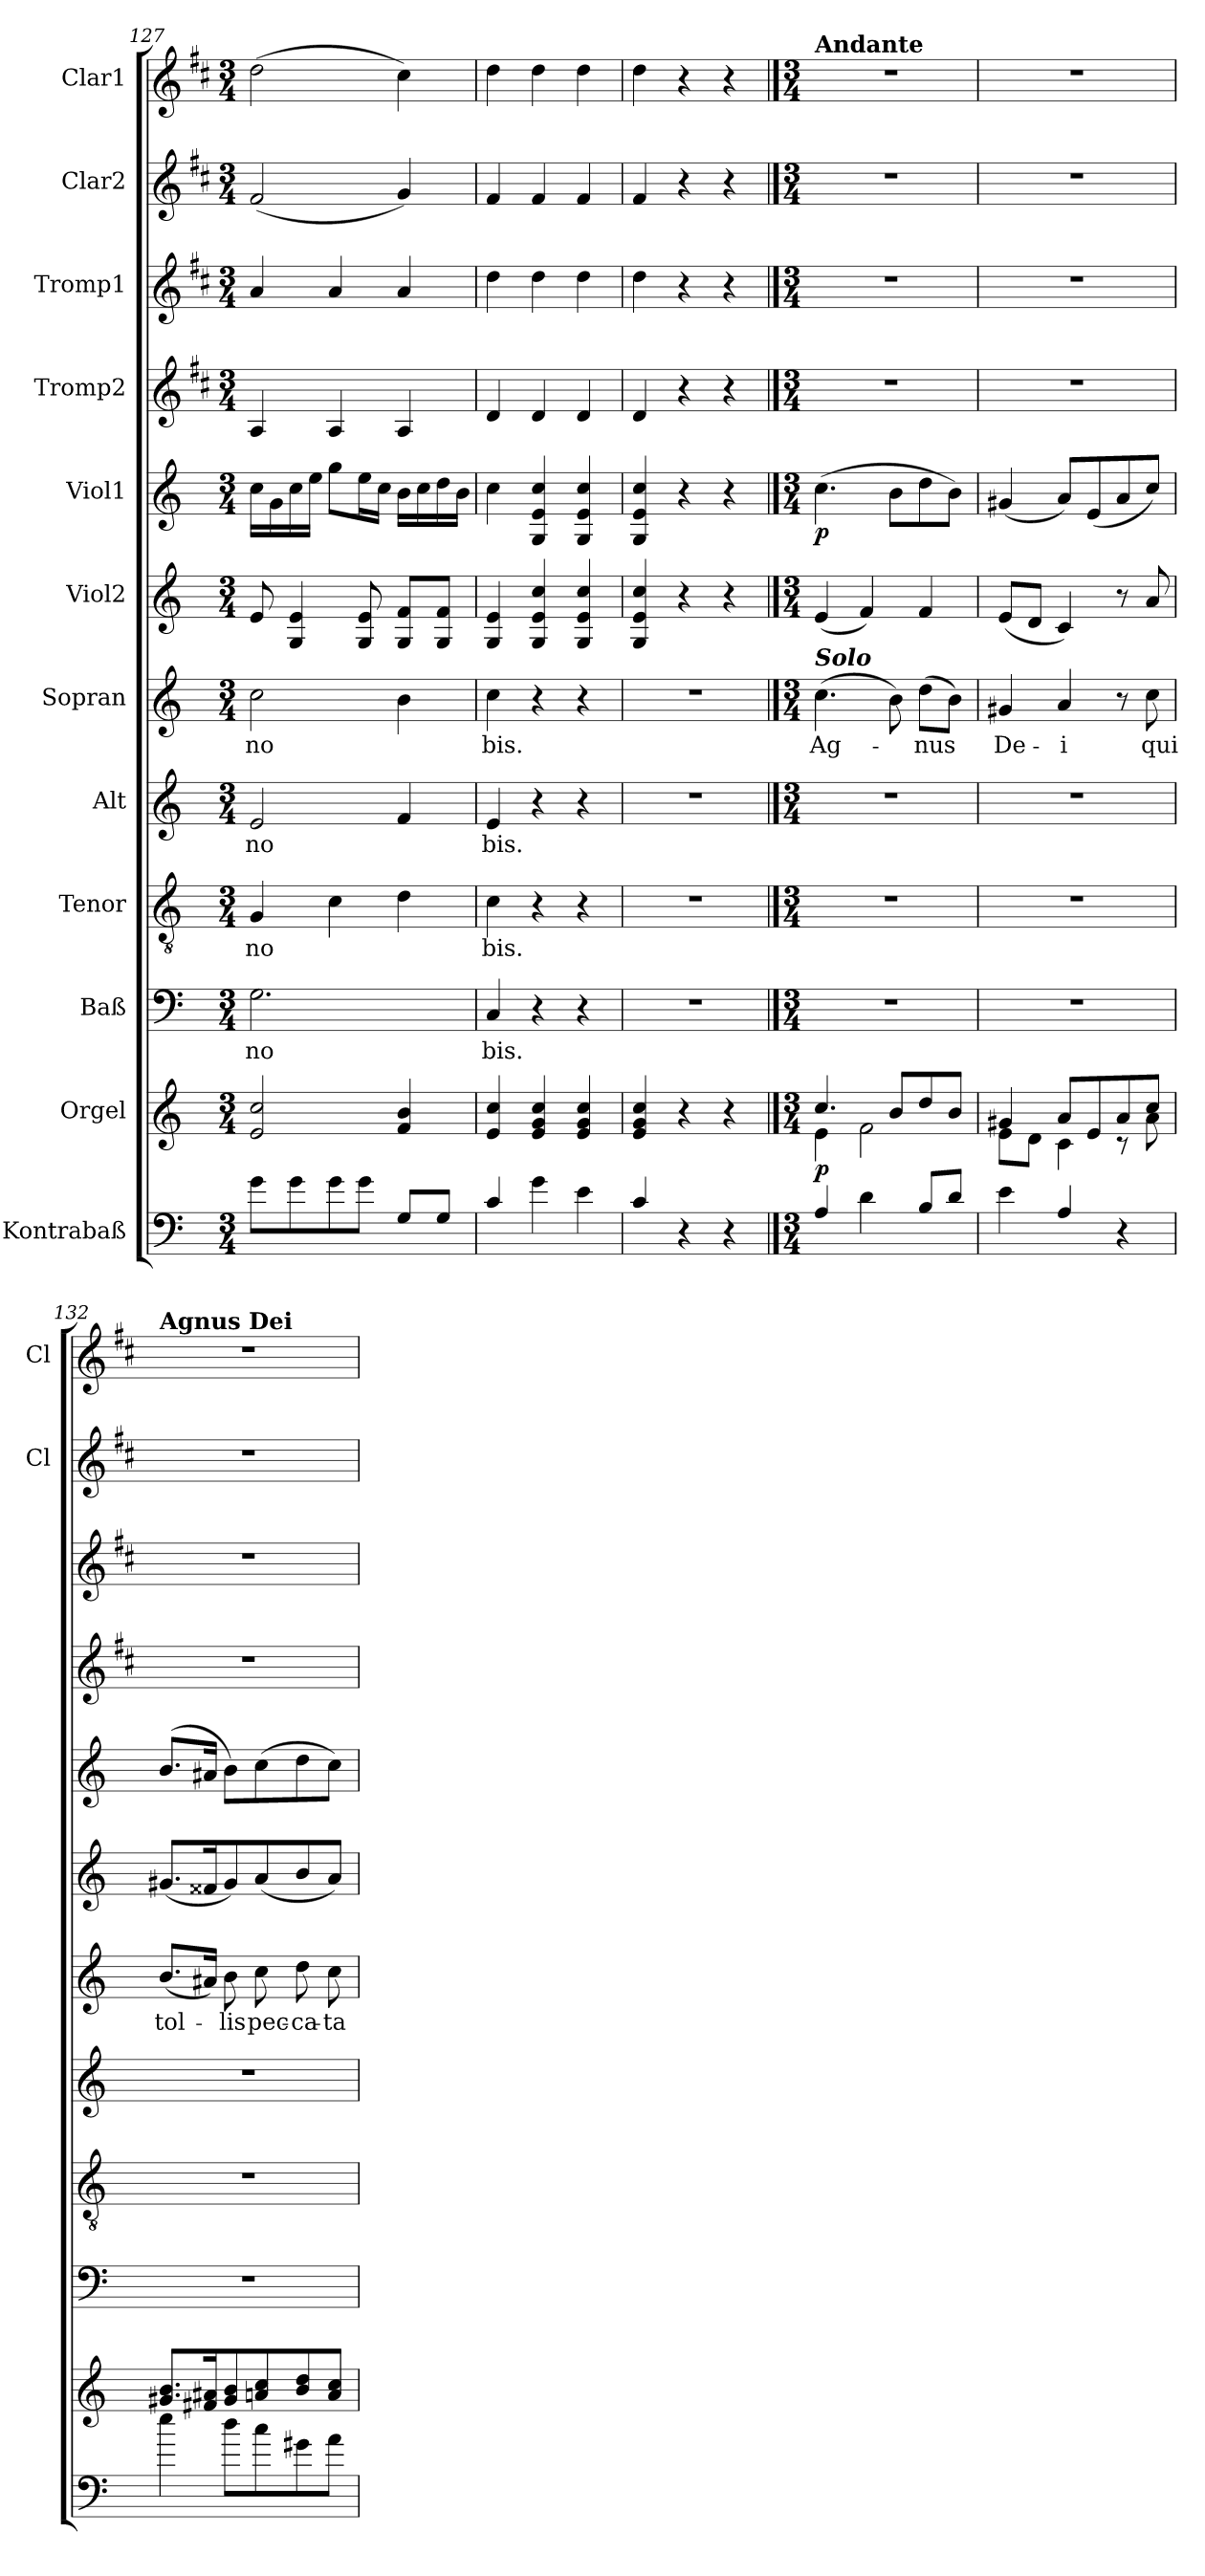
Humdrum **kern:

**kern	**dynam	**kern	**kern	**text	**kern	**text	**kern	**text	**kern	**text	**kern	**kern	**dynam	**kern	**kern	**kern	**kern
*part12	*part12	*part11	*part10	*part10	*part9	*part9	*part8	*part8	*part7	*part7	*part6	*part5	*part5	*part4	*part3	*part2	*part1
*staff12	*staff12	*staff11	*staff10	*staff10	*staff9	*staff9	*staff8	*staff8	*staff7	*staff7	*staff6	*staff5	*staff5	*staff4	*staff3	*staff2	*staff1
*I"Kontrabaß	*	*I"Orgel	*I"Baß	*	*I"Tenor	*	*I"Alt	*	*I"Sopran	*	*I"Viol2	*I"Viol1	*	*I"Tromp2	*I"Tromp1	*I"Clar2	*I"Clar1
*	*	*	*	*	*	*	*	*	*	*	*	*	*	*	*	*I'Cl	*I'Cl
*clefF4	*	*clefG2	*clefF4	*	*clefGv2	*	*clefG2	*	*clefG2	*	*clefG2	*clefG2	*	*clefG2	*clefG2	*clefG2	*clefG2
*ITrd7c12	*	*	*	*	*	*	*	*	*	*	*	*	*	*ITrd1c2	*ITrd1c2	*ITrd1c2	*ITrd1c2
*k[]	*	*k[]	*k[]	*	*k[]	*	*k[]	*	*k[]	*	*k[]	*k[]	*	*k[]	*k[]	*k[]	*k[]
*C:	*	*C:	*C:	*	*C:	*	*C:	*	*C:	*	*C:	*C:	*	*C:	*C:	*C:	*C:
*M3/4	*	*M3/4	*M3/4	*	*M3/4	*	*M3/4	*	*M3/4	*	*M3/4	*M3/4	*	*M3/4	*M3/4	*M3/4	*M3/4
=127	=127	=127	=127	=127	=127	=127	=127	=127	=127	=127	=127	=127	=127	=127	=127	=127	=127
!	!	!	!	!LO:LY:b	!	!LO:LY:b	!	!LO:LY:b	!	!LO:LY:b	!	!	!	!	!	!	!
8G\L	.	2e/ 2cc/	2.G\	no	4G/	no	2e/	no	2cc\	no	8e/	16cc\LL	.	4G/	4g/	(<2e/	(>2cc\
.	.	.	.	.	.	.	.	.	.	.	.	16g\	.	.	.	.	.
8G\	.	.	.	.	.	.	.	.	.	.	4G/ 4e/	16cc\	.	.	.	.	.
.	.	.	.	.	.	.	.	.	.	.	.	16ee\JJ	.	.	.	.	.
8G\	.	.	.	.	4c\	.	.	.	.	.	.	8gg\L	.	4G/	4g/	.	.
8G\J	.	.	.	.	.	.	.	.	.	.	8G/ 8e/	16ee\L	.	.	.	.	.
.	.	.	.	.	.	.	.	.	.	.	.	16cc\JJ	.	.	.	.	.
8GG/L	.	4f/ 4b/	.	.	4d\	.	4f/	.	4b\	.	8G/ 8f/L	16b\LL	.	4G/	4g/	4f/)	4b\)
.	.	.	.	.	.	.	.	.	.	.	.	16cc\	.	.	.	.	.
8GG/J	.	.	.	.	.	.	.	.	.	.	8G/ 8f/J	16dd\	.	.	.	.	.
.	.	.	.	.	.	.	.	.	.	.	.	16b\JJ	.	.	.	.	.
=128	=128	=128	=128	=128	=128	=128	=128	=128	=128	=128	=128	=128	=128	=128	=128	=128	=128
!	!	!	!	!LO:LY:b	!	!LO:LY:b	!	!LO:LY:b	!	!LO:LY:b	!	!	!	!	!	!	!
4C/	.	4e/ 4cc/	4C/	bis.	4c\	bis.	4e/	bis.	4cc\	bis.	4G/ 4e/	4cc\	.	4c/	4cc\	4e/	4cc\
4G\	.	4e/ 4g/ 4cc/	4r	.	4r	.	4r	.	4r	.	4G/ 4e/ 4cc/	4G/ 4e/ 4cc/	.	4c/	4cc\	4e/	4cc\
4E\	.	4e/ 4g/ 4cc/	4r	.	4r	.	4r	.	4r	.	4G/ 4e/ 4cc/	4G/ 4e/ 4cc/	.	4c/	4cc\	4e/	4cc\
=129	=129	=129	=129	=129	=129	=129	=129	=129	=129	=129	=129	=129	=129	=129	=129	=129	=129
4C/	.	4e/ 4g/ 4cc/	2.r	.	2.r	.	2.r	.	2.r	.	4G/ 4e/ 4cc/	4G/ 4e/ 4cc/	.	4c/	4cc\	4e/	4cc\
4r	.	4r	.	.	.	.	.	.	.	.	4r	4r	.	4r	4r	4r	4r
4r	.	4r	.	.	.	.	.	.	.	.	4r	4r	.	4r	4r	4r	4r
!!LO:PB:g=z
==130	==130	==130	==130	==130	==130	==130	==130	==130	==130	==130	==130	==130	==130	==130	==130	==130	==130
*M3/4	*	*M3/4	*M3/4	*	*M3/4	*	*M3/4	*	*M3/4	*	*M3/4	*M3/4	*	*M3/4	*M3/4	*M3/4	*M3/4
*	*	*^	*	*	*	*	*	*	*	*	*	*	*	*	*	*	*
!	!	!	!	!	!	!	!	!	!	!	!	!	!	!	!	!	!	!LO:TX:a:B:t=Andante
!	!	!	!	!	!	!	!	!	!	!LO:TX:a:Bi:t=Solo	!	!	!	!	!	!	!	!
!	!LO:DY:a	!	!	!	!	!	!	!	!	!	!LO:LY:b	!	!	!LO:DY:b	!	!	!	!
4AA/	p	4e\	4.cc/	2.r	.	2.r	.	2.r	.	(>4.cc\	Ag-	(<4e/	(>4.cc\	p	2.r	2.r	2.r	2.r
4D\	.	2f\	.	.	.	.	.	.	.	.	.	4f/)	.	.	.	.	.	.
.	.	.	8b/L	.	.	.	.	.	.	8b\)	.	.	8b\L	.	.	.	.	.
!	!	!	!	!	!	!	!	!	!	!	!LO:LY:b	!	!	!	!	!	!	!
8BB/L	.	.	8dd/	.	.	.	.	.	.	(>8dd\L	-nus	4f/	8dd\	.	.	.	.	.
8D/J	.	.	8b/J	.	.	.	.	.	.	8b\J)	.	.	8b\J)	.	.	.	.	.
=131	=131	=131	=131	=131	=131	=131	=131	=131	=131	=131	=131	=131	=131	=131	=131	=131	=131	=131
!	!	!	!	!	!	!	!	!	!	!	!LO:LY:b	!	!	!	!	!	!	!
4E\	.	8e\L	4g#X/	2.r	.	2.r	.	2.r	.	4g#X/	De-	(<8e/L	(<4g#X/	.	2.r	2.r	2.r	2.r
.	.	8d\J	.	.	.	.	.	.	.	.	.	8d/J	.	.	.	.	.	.
!	!	!	!	!	!	!	!	!	!	!	!LO:LY:b	!	!	!	!	!	!	!
4AA/	.	4c\	8a/L	.	.	.	.	.	.	4a/	-i	4c/)	8a/L)	.	.	.	.	.
.	.	.	8e/	.	.	.	.	.	.	.	.	.	(<8e/	.	.	.	.	.
4r	.	8rc	8a/	.	.	.	.	.	.	8r	.	8r	8a/	.	.	.	.	.
!	!	!	!	!	!	!	!	!	!	!	!LO:LY:b	!	!	!	!	!	!	!
.	.	8a\	8cc/J	.	.	.	.	.	.	8cc\	qui	8a/	8cc/J)	.	.	.	.	.
=132	=132	=132	=132	=132	=132	=132	=132	=132	=132	=132	=132	=132	=132	=132	=132	=132	=132	=132
!	!	!	!	!	!	!	!	!	!	!	!	!	!	!	!	!	!	!LO:TX:a:B:t=Agnus Dei
!	!	!	!	!	!	!	!	!	!	!	!LO:LY:b	!	!	!	!	!	!	!
*	*	*v	*v	*	*	*	*	*	*	*	*	*	*	*	*	*	*	*
4e\	.	8.g#X/ 8.b/L	2.r	.	2.r	.	2.r	.	(<8.b/L	tol-	(<8.g#X/L	(<8.b/L	.	2.r	2.r	2.r	2.r
.	.	16f#X/ 16a#X/k	.	.	.	.	.	.	16a#X/Jk)	.	16f##X/k	16a#X/Jk	.	.	.	.	.
!	!	!	!	!	!	!	!	!	!	!LO:LY:b	!	!	!	!	!	!	!
8d\L	.	8g#/ 8b/	.	.	.	.	.	.	8b\	-lis	8g#/)	8b\L)	.	.	.	.	.
!	!	!	!	!	!	!	!	!	!	!LO:LY:b	!	!	!	!	!	!	!
8c\	.	8an/ 8cc/	.	.	.	.	.	.	8cc\	pec-	(<8a/	(>8cc\	.	.	.	.	.
!	!	!	!	!	!	!	!	!	!	!LO:LY:b	!	!	!	!	!	!	!
8G#X\	.	8b/ 8dd/	.	.	.	.	.	.	8dd\	-ca-	8b/	8dd\	.	.	.	.	.
!	!	!	!	!	!	!	!	!	!	!LO:LY:b	!	!	!	!	!	!	!
8A\J	.	8a/ 8cc/J	.	.	.	.	.	.	8cc\	-ta	8a/J)	8cc\J)	.	.	.	.	.
=	=	=	=	=	=	=	=	=	=	=	=	=	=	=	=	=	=
*-	*-	*-	*-	*-	*-	*-	*-	*-	*-	*-	*-	*-	*-	*-	*-	*-	*-
